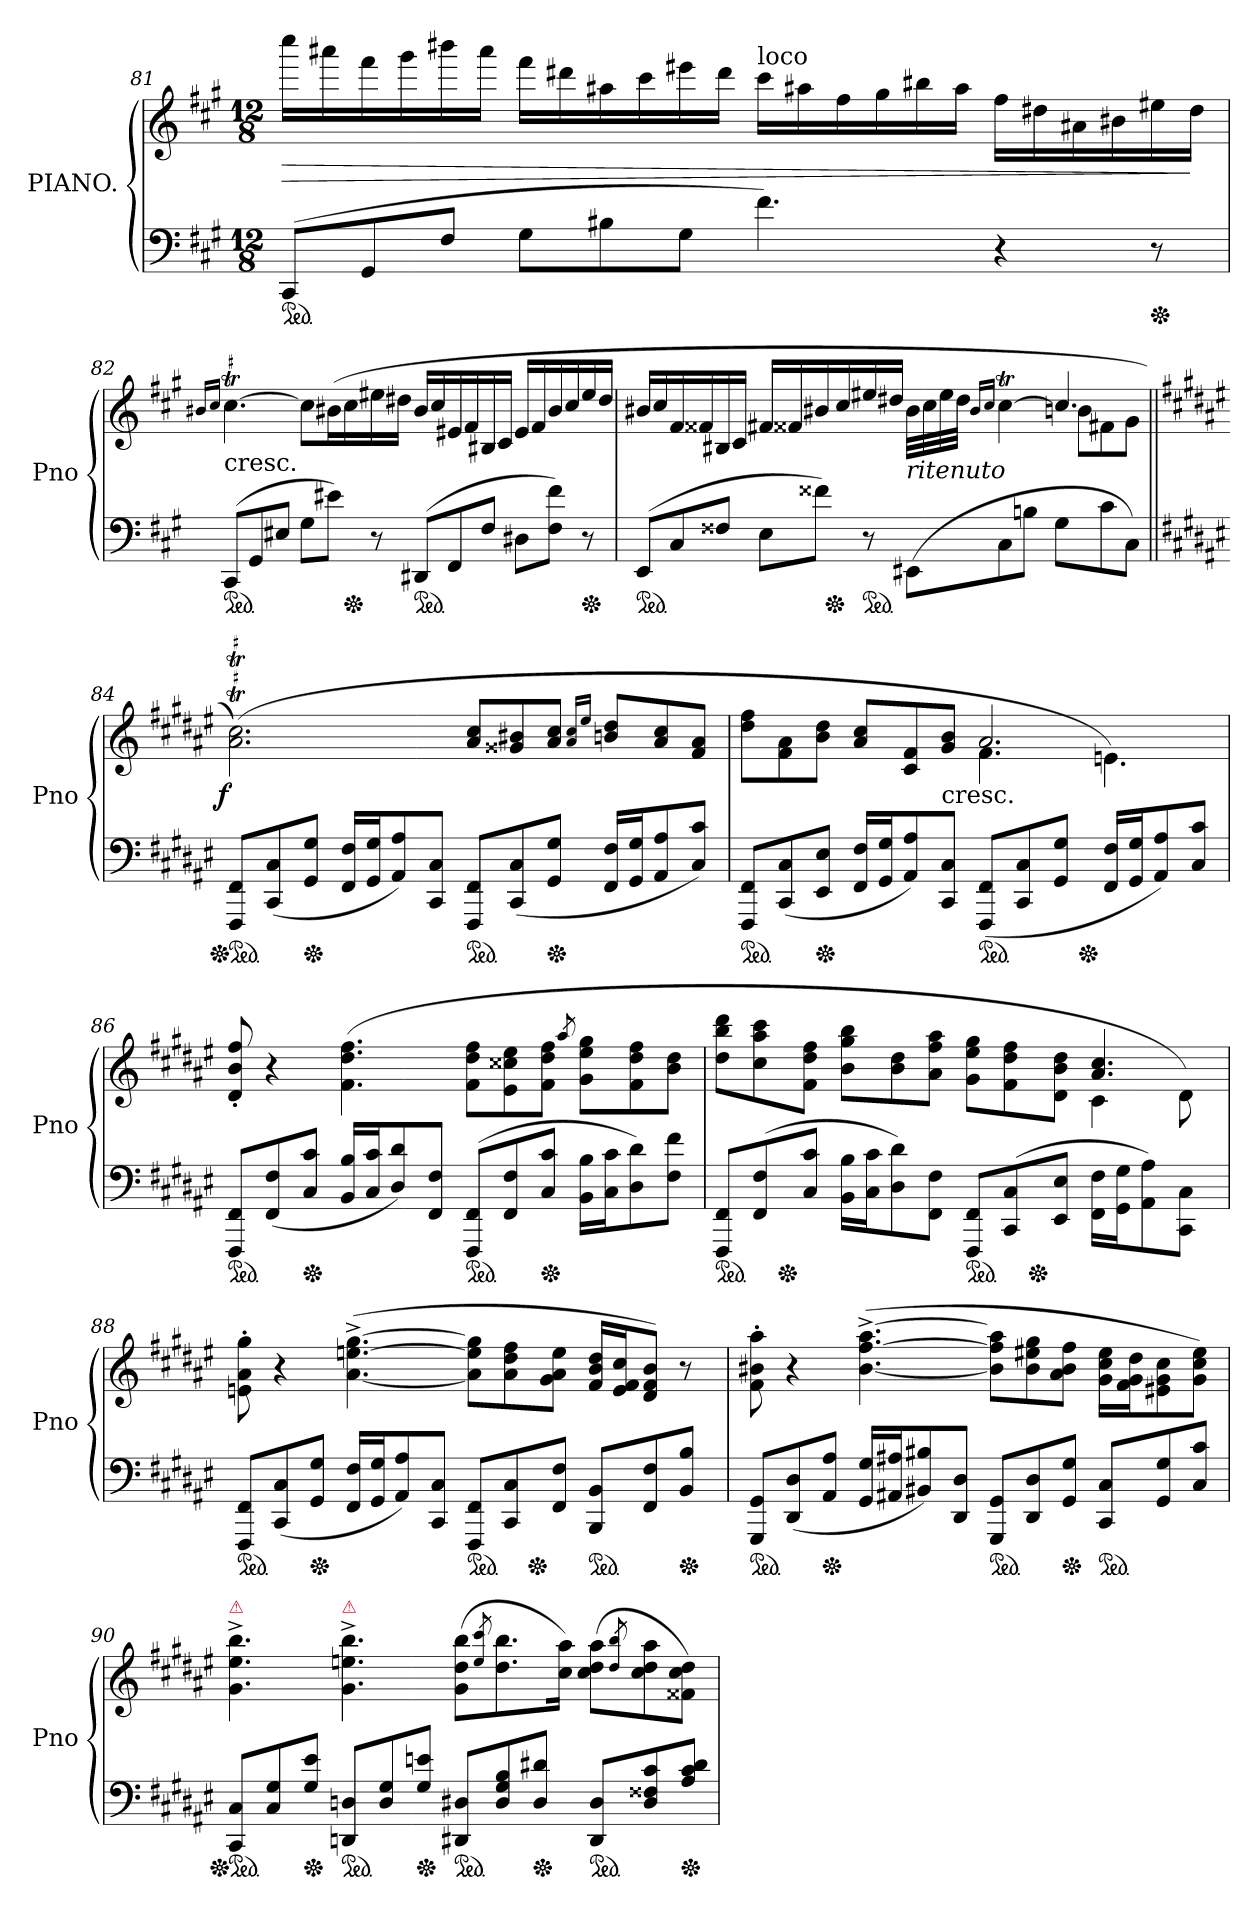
**kern	**kern	**dynam
*part1	*part1	*part1
*staff2	*staff1	*staff1/2
*I"PIANO.	*	*
*I'Pno	*	*
*clefF4	*clefG2	*
*k[f#c#g#]	*k[f#c#g#]	*
*M12/8	*M12/8	*
*ped	*	*
=81	=81	=81
(8CC#L	16cccc#LL	>
.	16aaa#X	.
8GG#	16fff#	.
.	16ggg#	.
8F#J	16bbb#X	.
.	16aaa#JJ	.
8G#L	16fff#LL	.
.	16ddd#X	.
8B#X	16aa#X	.
.	16ccc#	.
8G#J	16eee#X	.
.	16ddd#JJ	.
!	!LO:TX:a:t=loco	!
4.f#)	16ccc#LL	.
.	16aa#X	.
.	16ff#	.
.	16gg#	.
.	16bb#X	.
.	16aa#JJ	.
4r	16ff#LL	.
.	16dd#X	.
.	16a#X	.
.	16b#X	.
*Xped	*	*
8r	16ee#X	.
.	16dd#JJ	]
=82	=82	=82
.	16qqb#X/LL	.
.	16qqcc#/JJ	.
!	!LO:TX:c:t=cresc.	!
!	!LO:TR:acc=#	!
*ped	*	*
(8CC#L	[4.cc#T	.
8GG#	.	.
8E#XJ	.	.
8G#L	8cc#L]	.
8e#XJ)	(16b#XL	.
*Xped	*	*
.	16cc#	.
8r	16ee#X	.
.	16dd#XJJ	.
*ped	*	*
(>8DD#XL	16b#LL	.
.	16cc#	.
8FF#	16e#X	.
.	16f#	.
8F#J	16B#X	.
.	16c#JJ	.
8D#XL	16e#LL	.
.	16f#	.
8F# 8f#J)	16b#	.
.	16cc#	.
*Xped	*	*
8r	16ee#	.
.	16dd#JJ	.
=83	=83	=83
*	*^	*
*ped	*	*	*
*	*	*^	*
(8EEL	16b#XLL	2.rcyy	2ryy	.
.	16cc#	.	.	.
8C#	16f#	.	.	.
.	16f##X	.	.	.
8F##XJ	16B#X	.	.	.
.	16c#JJ	.	.	.
8EL	16f#X/LL	.	.	.
.	16f##X/	.	.	.
8f##XJ)	16b#X/	.	32ryy	.
*Xped	*	*	*	*
.	.	.	2ryy	.
.	16cc#/	.	.	.
*ped	*	*	*	*
8r	16ee#X/	.	.	.
.	16dd#X/JJ	.	.	.
!	!LO:TX:b:i:t=ritenuto	!	!	!
(8EE#X\L	32b#\LLL	4.reyy	.	.
.	32cc#\	.	.	.
.	32ee#\	.	.	.
.	32dd#\JJJ	.	.	.
.	16qqb#/LL	.	.	.
.	16qqcc#/JJ	.	.	.
8C#\	[4cc#T	.	.	.
8Bn\J	.	.	.	.
.	.	.	4...ryy	.
8G#L	4.cc#]	8bnL	.	.
8c#	.	8f#X	.	.
8C#J)	.	8g#J	.	.
*	*v	*v	*v	*
=84||	=84||	=84||
*k[f#c#g#d#a#e#]	*k[f#c#g#d#a#e#]	*
*	*^	*
*	*	*^	*
!	!LO:TX:a:B:t=Tempo primo.	!	!	!
!	!LO:TX:b:color=crimson:t=⚠	!	!	!
!	!LO:N:vis=2	!	!	!LO:DY:rj
*	*v	*v	*v	*
*Xped	*	*
*ped	*	*
8FFF# 8FF#L	(2.a#T 2.cc#T)	f
(8CC# 8C#	.	.
*Xped	*	*
8GG# 8G#J	.	.
16FF# 16F#LL	.	.
16GG# 16G#J	.	.
8AA# 8A#)	.	.
8CC# 8C#J	.	.
*ped	*	*
8FFF# 8FF#L	8a# 8cc#L	.
(<8CC# 8C#	8g##X 8b#X	.
*Xped	*	*
8GG# 8G#J	8a# 8cc#J	.
.	16qqa#/ 16qqcc#/LL	.
.	16qqee#/JJ	.
16FF#/ 16F#/LL	8bn 8dd#L	.
16GG#/ 16G#/J	.	.
8AA#/ 8A#/	8a# 8cc#	.
8C#/ 8c#/J)	8f# 8a#J	.
=85	=85	=85
*	*^	*
*ped	*	*	*
*	*	*^	*
8FFF# 8FF#L	8dd#\ 8ff#\L	2.rcyy	1ryy	.
(8CC# 8C#	8f#\ 8a#\	.	.	.
*Xped	*	*	*	*
8EE# 8E#J	8b\ 8dd#\J	.	.	.
16FF# 16F#LL	8a# 8cc#L	.	.	.
16GG# 16G#J	.	.	.	.
8AA# 8A#)	8c# 8f#	.	.	.
!	!LO:TX:c:t=cresc.	!	!	!
8CC# 8C#J	8g# 8bJ	.	.	.
*ped	*	*	*	*
(<8FFF# 8FF#L	2.a#	4.f#	.	.
8CC# 8C#	.	.	.	.
8GG# 8G#J	.	.	16ryy	.
*Xped	*	*	*	*
.	.	.	4..ryy	.
16FF#/ 16F#/LL	.	4.en)	.	.
16GG#/ 16G#/J	.	.	.	.
8AA#/ 8A#/)	.	.	.	.
8C#/ 8c#/J	.	.	.	.
=86	=86	=86	=86	=86
!	!LO:TX:a:color=crimson:t=⚠	!	!	!
*	*v	*v	*v	*
*ped	*	*
8FFF# 8FF#L	8d#'> 8b'> 8ff#'>	.
(<8FF# 8F#	4r	.
*Xped	*	*
8C# 8c#J	.	.
16BB/ 16B/LL	(4.f# 4.dd# 4.ff#	.
16C#/ 16c#/J	.	.
8D#/ 8d#/)	.	.
8FF#/ 8F#/J	.	.
*ped	*	*
(<8FFF# 8FF#L	8f# 8dd# 8ff#L	.
8FF# 8F#	8e# 8cc##X 8ee#	.
*Xped	*	*
8C# 8c#J	8f# 8dd# 8ff#J	.
.	8qaa#/	.
16BB 16BLL	8g# 8ee# 8gg#L	.
16C# 16c#J	.	.
8D# 8d#)	8f# 8dd# 8ff#	.
8F# 8f#J	8b 8dd#J	.
=87	=87	=87
*	*^	*
*ped	*	*	*
*	*^	*^	*
8FFF# 8FF#L	8dd# 8bb 8ddd#L	4.ryy	8.ryy	2...ryy	.
(<8FF# 8F#	8cc# 8aa# 8ccc#	.	.	.	.
*Xped	*	*	*	*	*
.	.	.	1ryy	.	.
8C# 8c#J	8f# 8dd# 8ff#J	.	.	.	.
16BB 16BLL	8b 8gg# 8bbL	4.ryy	.	.	.
16C# 16c#J	.	.	.	.	.
8D# 8d#)	8b 8dd#	.	.	.	.
8FF# 8F#J	8a# 8ff# 8aa#J	.	.	.	.
*ped	*	*	*	*	*
8FFF# 8FF#L	8g# 8ee# 8gg#L	4.ryy	.	.	.
(<8CC# 8C#	8f# 8dd# 8ff#	.	.	.	.
*Xped	*	*	*	*	*
.	.	.	.	2ryy	.
8EE# 8E#J	8d# 8b 8dd#J	.	.	.	.
16FF#\ 16F#\LL	4.a# 4.cc#	4c#	.	.	.
16GG#\ 16G#\J	.	.	4ryy	.	.
8AA#\ 8A#\)	.	.	.	.	.
8CC#\ 8C#\J	.	8d#)	.	.	.
.	.	.	16ryy	16ryy	.
=88	=88	=88	=88	=88	=88
!	!LO:TX:a:color=crimson:t=⚠	!	!	!	!
*	*v	*v	*v	*v	*
*ped	*	*
*	*^	*
8FFF# 8FF#L	8en'> 8a#'> 8gg#'>	2...ryy	.
(8CC# 8C#	4r	.	.
*Xped	*	*	*
8GG# 8G#J	.	.	.
16FF# 16F#LL	([4.a#^> [4.een^> [4.gg#^>	.	.
16GG# 16G#J	.	.	.
8AA# 8A#)	.	.	.
8CC# 8C#J	.	.	.
*ped	*	*	*
8FFF# 8FF#L	8a#] 8ee] 8gg#]L	.	.
8CC# 8C#	8a# 8dd# 8ff#	.	.
*Xped	*	*	*
.	.	2ryy	.
8FF# 8F#J	8g# 8a# 8eeJ	.	.
*ped	*	*	*
8BBB 8BBL	16f# 16b 16dd#LL	.	.
.	16e 16f# 16cc#J	.	.
8FF# 8F#	8d# 8f# 8bJ)	.	.
*Xped	*	*	*
8BB 8BJ	8r	.	.
.	.	16ryy	.
=89	=89	=89	=89
!	!LO:TX:a:color=crimson:t=⚠	!	!
*	*v	*v	*
*ped	*	*
8GGG# 8GG#L	8f#'> 8b#X'> 8aa#'>	.
(8DD# 8D#	4r	.
*Xped	*	*
8AA# 8A#J	.	.
16GG# 16G#LL	([4.b#^> [4.ff#^> [4.aa#^>	.
16AA#X 16A#XJ	.	.
8BB#X 8B#X)	.	.
8DD# 8D#J	.	.
*ped	*	*
8GGG# 8GG#L	8b#] 8ff#] 8aa#]L	.
8DD# 8D#	8b# 8ee#X 8gg#	.
*Xped	*	*
8GG# 8G#J	8a# 8b# 8ff#J	.
*ped	*	*
8CC# 8C#L	16g#\ 16cc#\ 16ee#\LL	.
.	16f#\ 16g#\ 16dd#\J	.
8GG# 8G#	8e#X\ 8g#\ 8cc#\	.
8C# 8c#J	8g#\ 8cc#\ 8ee#\J)	.
=90	=90	=90
!	!LO:TX:a:color=crimson:t=⚠	!
*Xped	*	*
*ped	*	*
8CC#/ 8C#/L	4.g#^< 4.ee#^< 4.bb^<	.
8C#/ 8G#/	.	.
*Xped	*	*
8G#/ 8e#/J	.	.
!	!LO:TX:a:color=crimson:t=⚠	!
*ped	*	*
8DDn/ 8Dn/L	4.g#^< 4.een^< 4.bb^<	.
8D/ 8G#/	.	.
*Xped	*	*
8G#/ 8en/J	.	.
*ped	*	*
8DD#X/ 8D#X/L	(8g# 8dd# 8bbL	.
.	8qee/ 8qccc#/	.
8D#/ 8G#/ 8B/	8.dd# 8.bb	.
*Xped	*	*
8D#/ 8d#X/J	.	.
.	16cc# 16aa#Jk)	.
*ped	*	*
8DD#/ 8D#/L	(>8cc# 8dd# 8aa#L	.
.	8qdd#/ 8qbb/	.
8D#/ 8F##X/ 8c#/	8cc# 8dd#] 8aa#	.
*Xped	*	*
8A#/ 8c#/ 8d#/J	8f##X 8cc# 8dd#J)	.
=	=	=
*-	*-	*-
